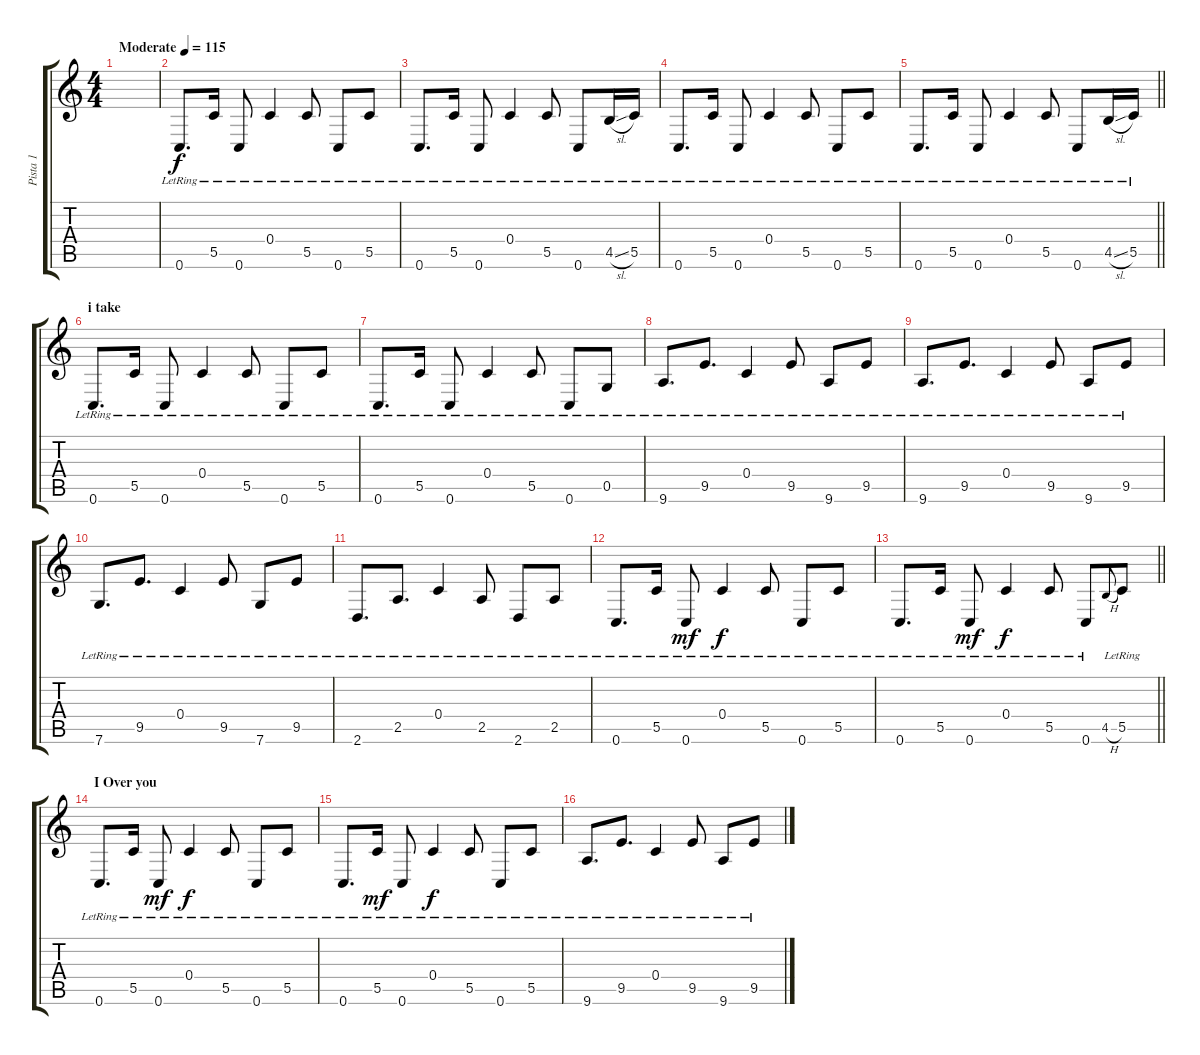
\track ("Pista 1" "Pista 1") {instrument acousticguitarsteel}
\staff {score tabs}
\tuning (D4 A3 F3 C3 G2 C2) {hide}
\ts (4 4)
\tempo (115 "Moderate")
\clef g2
\ks c
|
0.6{lr}.8{d} 5.5{lr}.16 0.6{lr}.8 0.4{lr}.4 5.5{lr}.8 0.6{lr}.8 5.5{lr}.8 |
0.6{lr}.8{d} 5.5{lr}.16 0.6{lr}.8 0.4{lr}.4 5.5{lr}.8 0.6{lr}.8 4.5{sl lr}.16 5.5{lr}.16 |
0.6{lr}.8{d} 5.5{lr}.16 0.6{lr}.8 0.4{lr}.4 5.5{lr}.8 0.6{lr}.8 5.5{lr}.8 |
\barLineRight lightlight
0.6{lr}.8{d} 5.5{lr}.16 0.6{lr}.8 0.4{lr}.4 5.5{lr}.8 0.6{lr}.8 4.5{sl lr}.16 5.5{lr}.16 |
\section ("" "i take")
0.6{lr}.8{d} 5.5{lr}.16 0.6{lr}.8 0.4{lr}.4 5.5{lr}.8 0.6{lr}.8 5.5{lr}.8 |
0.6{lr}.8{d} 5.5{lr}.16 0.6{lr}.8 0.4{lr}.4 5.5{lr}.8 0.6{lr}.8 0.5{lr}.8 |
9.6{lr}.8{d} 9.5{lr}.8{d} 0.4{lr}.4 9.5{lr}.8 9.6{lr}.8 9.5{lr}.8 |
9.6{lr}.8{d} 9.5{lr}.8{d} 0.4{lr}.4 9.5{lr}.8 9.6{lr}.8 9.5{lr}.8 |
7.6{lr}.8{d} 9.5{lr}.8{d} 0.4{lr}.4 9.5{lr}.8 7.6{lr}.8 9.5{lr}.8 |
2.6{lr}.8{d} 2.5{lr}.8{d} 0.4{lr}.4 2.5{lr}.8 2.6{lr}.8 2.5{lr}.8 |
0.6{lr}.8{d} 5.5{lr}.16 0.6{lr}.8{dy mf} 0.4{lr}.4{dy f} 5.5{lr}.8 0.6{lr}.8 5.5{lr}.8 |
\barLineRight lightlight
0.6{lr}.8{d} 5.5{lr}.16 0.6{lr}.8{dy mf} 0.4{lr}.4{dy f} 5.5{lr}.8 0.6{lr}.8 4.5{h}.8{gr onbeat} 5.5{lr}.8 |
\section ("" "I Over you")
0.6{lr}.8{d} 5.5{lr}.16 0.6{lr}.8{dy mf} 0.4{lr}.4{dy f} 5.5{lr}.8 0.6{lr}.8 5.5{lr}.8 |
0.6{lr}.8{d} 5.5{lr}.16{dy mf} 0.6{lr}.8 0.4{lr}.4{dy f} 5.5{lr}.8 0.6{lr}.8 5.5{lr}.8 |
9.6{lr}.8{d} 9.5{lr}.8{d} 0.4{lr}.4 9.5{lr}.8 9.6{lr}.8 9.5{lr}.8
